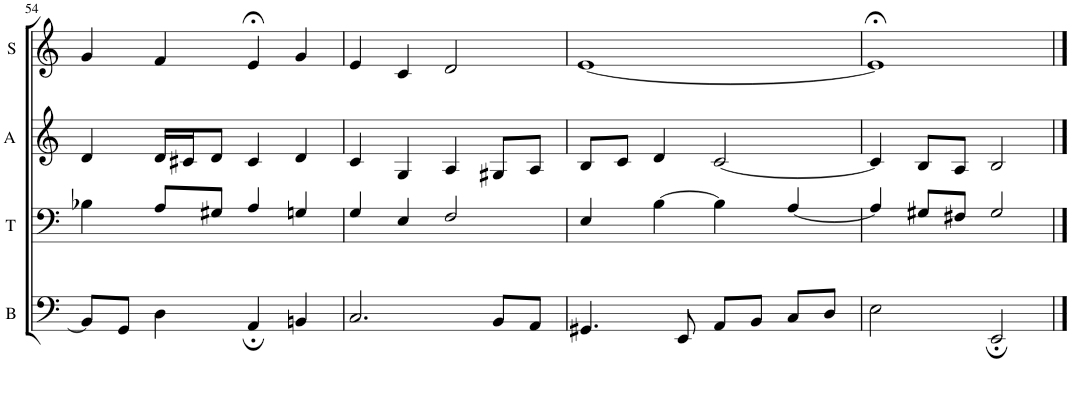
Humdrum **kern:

**kern	**kern	**kern	**kern
*part4	*part3	*part2	*part1
*staff4	*staff3	*staff2	*staff1
*I"B	*I"T	*I"A	*I"S
*I'B	*I'T	*I'A	*I'S
!!LO:PB:g=z
*clefF4	*clefF4	*clefG2	*clefG2
*k[]	*k[]	*k[]	*k[]
*M4/4	*M4/4	*M4/4	*M4/4
=54	=54	=54	=54
8BB-/L]	4B-X\	4d/	4g/
8GG/J	.	.	.
4D\	8A/L	16d/LL	4f/
.	.	16c#X/J	.
.	8G#X/J	8d/J	.
4AA;/	4A/	4c#/	4e;</
4BBn/	4Gn/	4d/	4g/
=55	=55	=55	=55
2.C/	4G/	4c/	4e/
.	4E/	4G/	4c/
.	2F/	4A/	2d/
8BB/L	.	8G#X/L	.
8AA/J	.	8A/J	.
=56	=56	=56	=56
4.GG#X/	4E/	8B/L	[1e
.	.	8c/J	.
.	[4B\	4d/	.
8EE/	.	.	.
8AA/L	4B\]	[2c/	.
8BB/J	.	.	.
8C/L	[4A/	.	.
8D/J	.	.	.
=57	=57	=57	=57
2E\	4A/]	4c/]	1e;<]
.	8G#X/L	8B/L	.
.	8F#X/J	8A/J	.
2EE;/	2G#/	2B/	.
==	==	==	==
*-	*-	*-	*-
